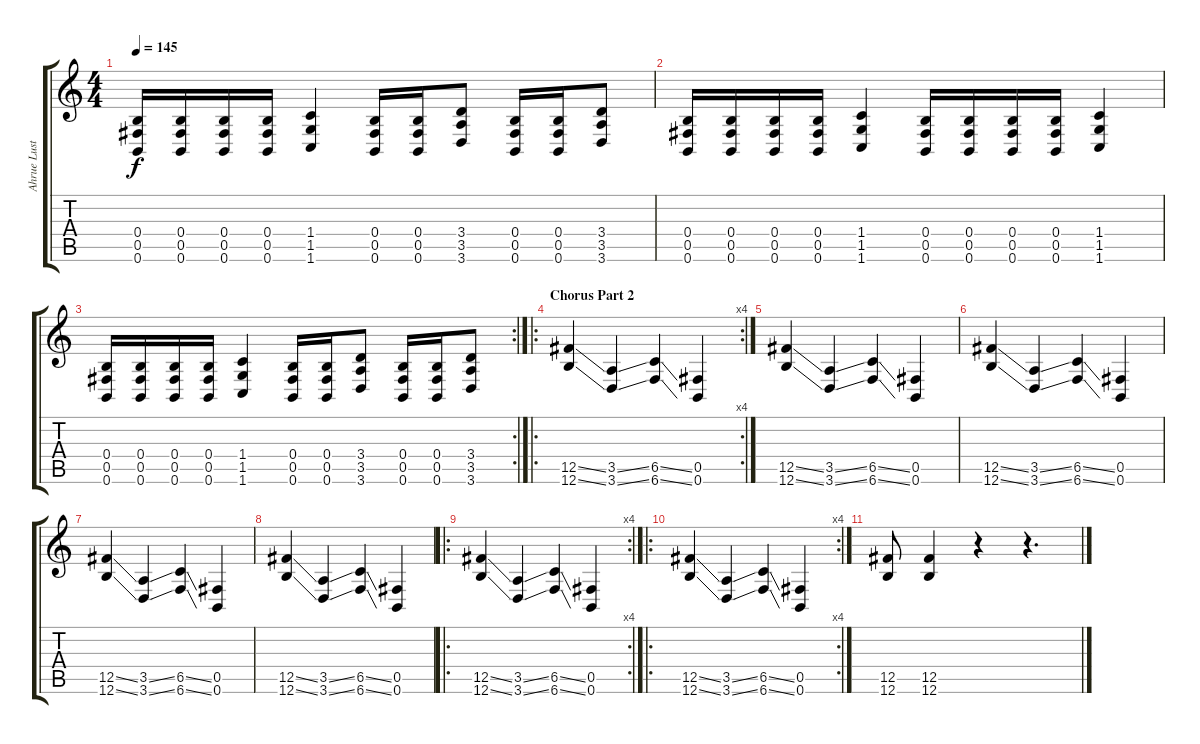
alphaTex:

\track ("Ahrue Luster" "Ahrue Lust") {instrument distortionguitar}
\staff {score tabs}
\tuning (Db4 Ab3 E3 B2 Gb2 B1) {hide}
\ts (4 4)
\tempo 145
\clef g2
\ks c
(0.4 0.5 0.6).16{dy f} (0.4 0.5 0.6).16 (0.4 0.5 0.6).16 (0.4 0.5 0.6).16 (1.4 1.5 1.6).4 (0.4 0.5 0.6).16 (0.4 0.5 0.6).16 (3.4 3.5 3.6).8 (0.4 0.5 0.6).16 (0.4 0.5 0.6).16 (3.4 3.5 3.6).8 |
(0.4 0.5 0.6).16 (0.4 0.5 0.6).16 (0.4 0.5 0.6).16 (0.4 0.5 0.6).16 (1.4 1.5 1.6).4 (0.4 0.5 0.6).16 (0.4 0.5 0.6).16 (0.4 0.5 0.6).16 (0.4 0.5 0.6).16 (1.4 1.5 1.6).4 |
\rc 2
(0.4 0.5 0.6).16 (0.4 0.5 0.6).16 (0.4 0.5 0.6).16 (0.4 0.5 0.6).16 (1.4 1.5 1.6).4 (0.4 0.5 0.6).16 (0.4 0.5 0.6).16 (3.4 3.5 3.6).8 (0.4 0.5 0.6).16 (0.4 0.5 0.6).16 (3.4 3.5 3.6).8 |
\ro
\rc 4
\section ("" "Chorus Part 2")
(12.5{ss} 12.6{ss}).4 (3.5{ss} 3.6{ss}).4 (6.5{ss} 6.6{ss}).4 (0.5 0.6).4 |
(12.5{ss} 12.6{ss}).4 (3.5{ss} 3.6{ss}).4 (6.5{ss} 6.6{ss}).4 (0.5 0.6).4 |
(12.5{ss} 12.6{ss}).4 (3.5{ss} 3.6{ss}).4 (6.5{ss} 6.6{ss}).4 (0.5 0.6).4 |
(12.5{ss} 12.6{ss}).4 (3.5{ss} 3.6{ss}).4 (6.5{ss} 6.6{ss}).4 (0.5 0.6).4 |
(12.5{ss} 12.6{ss}).4 (3.5{ss} 3.6{ss}).4 (6.5{ss} 6.6{ss}).4 (0.5 0.6).4 |
\ro
\rc 4
(12.5{ss} 12.6{ss}).4 (3.5{ss} 3.6{ss}).4 (6.5{ss} 6.6{ss}).4 (0.5 0.6).4 |
\ro
\rc 4
(12.5{ss} 12.6{ss}).4 (3.5{ss} 3.6{ss}).4 (6.5{ss} 6.6{ss}).4 (0.5 0.6).4 |
(12.5 12.6).8 (12.5 12.6).4 r.4 r.4{d}
